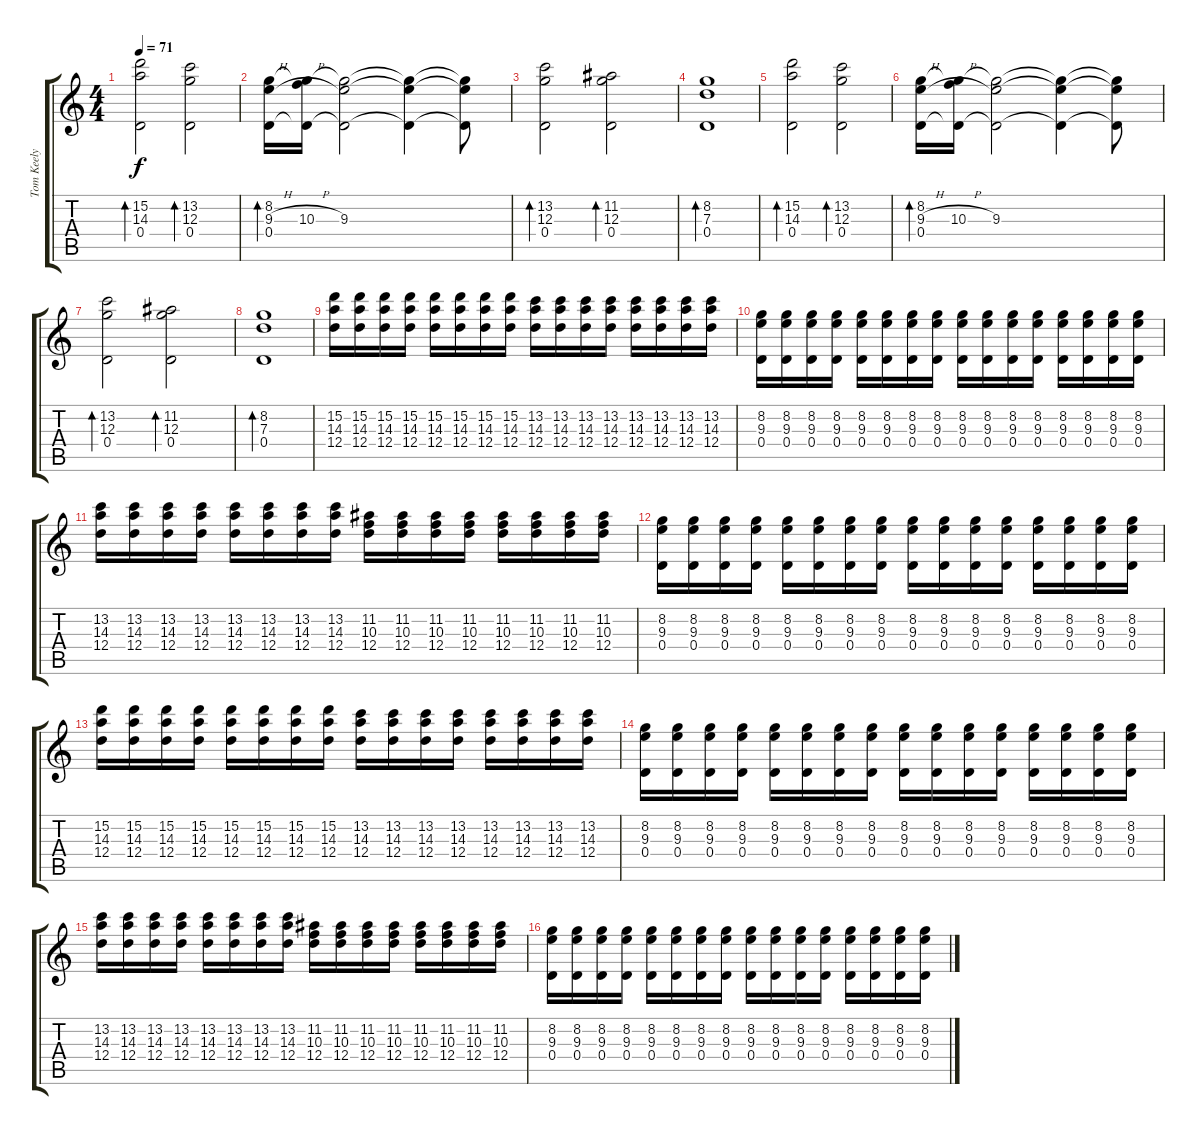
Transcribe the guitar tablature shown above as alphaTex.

\track ("Tom Keely (Clean Guitar 2)" "Tom Keely ") {instrument electricguitarjazz}
\staff {score tabs}
\tuning (E4 B3 G3 D3 A2 D2) {hide}
\ts (4 4)
\tempo 71
\clef g2
\ks c
(15.2 14.3 0.4).2{bd 240 dy f instrument electricguitarjazz} (13.2 12.3 0.4).2{bd 240} |
(8.2 9.3{h} 0.4).16{bd 120} (8.2{t} 10.3{h} 0.4{t}).16 (8.2{t} 9.3 0.4{t}).2 (8.2{t} 9.3{t} 0.4{t}).4 (8.2{t} 9.3{t} 0.4{t}).8 |
(13.2 12.3 0.4).2{bd 240} (11.2 12.3 0.4).2{bd 240} |
(8.2 7.3 0.4).1{bd 240} |
(15.2 14.3 0.4).2{bd 240} (13.2 12.3 0.4).2{bd 240} |
(8.2 9.3{h} 0.4).16{bd 120} (8.2{t} 10.3{h} 0.4{t}).16 (8.2{t} 9.3 0.4{t}).2 (8.2{t} 9.3{t} 0.4{t}).4 (8.2{t} 9.3{t} 0.4{t}).8 |
(13.2 12.3 0.4).2{bd 240} (11.2 12.3 0.4).2{bd 240} |
(8.2 7.3 0.4).1{bd 240} |
(15.2 14.3 12.4).16 (15.2 14.3 12.4).16 (15.2 14.3 12.4).16 (15.2 14.3 12.4).16 (15.2 14.3 12.4).16 (15.2 14.3 12.4).16 (15.2 14.3 12.4).16 (15.2 14.3 12.4).16 (13.2 14.3 12.4).16 (13.2 14.3 12.4).16 (13.2 14.3 12.4).16 (13.2 14.3 12.4).16 (13.2 14.3 12.4).16 (13.2 14.3 12.4).16 (13.2 14.3 12.4).16 (13.2 14.3 12.4).16 |
(8.2 9.3 0.4).16 (8.2 9.3 0.4).16 (8.2 9.3 0.4).16 (8.2 9.3 0.4).16 (8.2 9.3 0.4).16 (8.2 9.3 0.4).16 (8.2 9.3 0.4).16 (8.2 9.3 0.4).16 (8.2 9.3 0.4).16 (8.2 9.3 0.4).16 (8.2 9.3 0.4).16 (8.2 9.3 0.4).16 (8.2 9.3 0.4).16 (8.2 9.3 0.4).16 (8.2 9.3 0.4).16 (8.2 9.3 0.4).16 |
(13.2 14.3 12.4).16 (13.2 14.3 12.4).16 (13.2 14.3 12.4).16 (13.2 14.3 12.4).16 (13.2 14.3 12.4).16 (13.2 14.3 12.4).16 (13.2 14.3 12.4).16 (13.2 14.3 12.4).16 (11.2 10.3 12.4).16 (11.2 10.3 12.4).16 (11.2 10.3 12.4).16 (11.2 10.3 12.4).16 (11.2 10.3 12.4).16 (11.2 10.3 12.4).16 (11.2 10.3 12.4).16 (11.2 10.3 12.4).16 |
(8.2 9.3 0.4).16 (8.2 9.3 0.4).16 (8.2 9.3 0.4).16 (8.2 9.3 0.4).16 (8.2 9.3 0.4).16 (8.2 9.3 0.4).16 (8.2 9.3 0.4).16 (8.2 9.3 0.4).16 (8.2 9.3 0.4).16 (8.2 9.3 0.4).16 (8.2 9.3 0.4).16 (8.2 9.3 0.4).16 (8.2 9.3 0.4).16 (8.2 9.3 0.4).16 (8.2 9.3 0.4).16 (8.2 9.3 0.4).16 |
(15.2 14.3 12.4).16 (15.2 14.3 12.4).16 (15.2 14.3 12.4).16 (15.2 14.3 12.4).16 (15.2 14.3 12.4).16 (15.2 14.3 12.4).16 (15.2 14.3 12.4).16 (15.2 14.3 12.4).16 (13.2 14.3 12.4).16 (13.2 14.3 12.4).16 (13.2 14.3 12.4).16 (13.2 14.3 12.4).16 (13.2 14.3 12.4).16 (13.2 14.3 12.4).16 (13.2 14.3 12.4).16 (13.2 14.3 12.4).16 |
(8.2 9.3 0.4).16 (8.2 9.3 0.4).16 (8.2 9.3 0.4).16 (8.2 9.3 0.4).16 (8.2 9.3 0.4).16 (8.2 9.3 0.4).16 (8.2 9.3 0.4).16 (8.2 9.3 0.4).16 (8.2 9.3 0.4).16 (8.2 9.3 0.4).16 (8.2 9.3 0.4).16 (8.2 9.3 0.4).16 (8.2 9.3 0.4).16 (8.2 9.3 0.4).16 (8.2 9.3 0.4).16 (8.2 9.3 0.4).16 |
(13.2 14.3 12.4).16 (13.2 14.3 12.4).16 (13.2 14.3 12.4).16 (13.2 14.3 12.4).16 (13.2 14.3 12.4).16 (13.2 14.3 12.4).16 (13.2 14.3 12.4).16 (13.2 14.3 12.4).16 (11.2 10.3 12.4).16 (11.2 10.3 12.4).16 (11.2 10.3 12.4).16 (11.2 10.3 12.4).16 (11.2 10.3 12.4).16 (11.2 10.3 12.4).16 (11.2 10.3 12.4).16 (11.2 10.3 12.4).16 |
(8.2 9.3 0.4).16 (8.2 9.3 0.4).16 (8.2 9.3 0.4).16 (8.2 9.3 0.4).16 (8.2 9.3 0.4).16 (8.2 9.3 0.4).16 (8.2 9.3 0.4).16 (8.2 9.3 0.4).16 (8.2 9.3 0.4).16 (8.2 9.3 0.4).16 (8.2 9.3 0.4).16 (8.2 9.3 0.4).16 (8.2 9.3 0.4).16 (8.2 9.3 0.4).16 (8.2 9.3 0.4).16 (8.2 9.3 0.4).16
